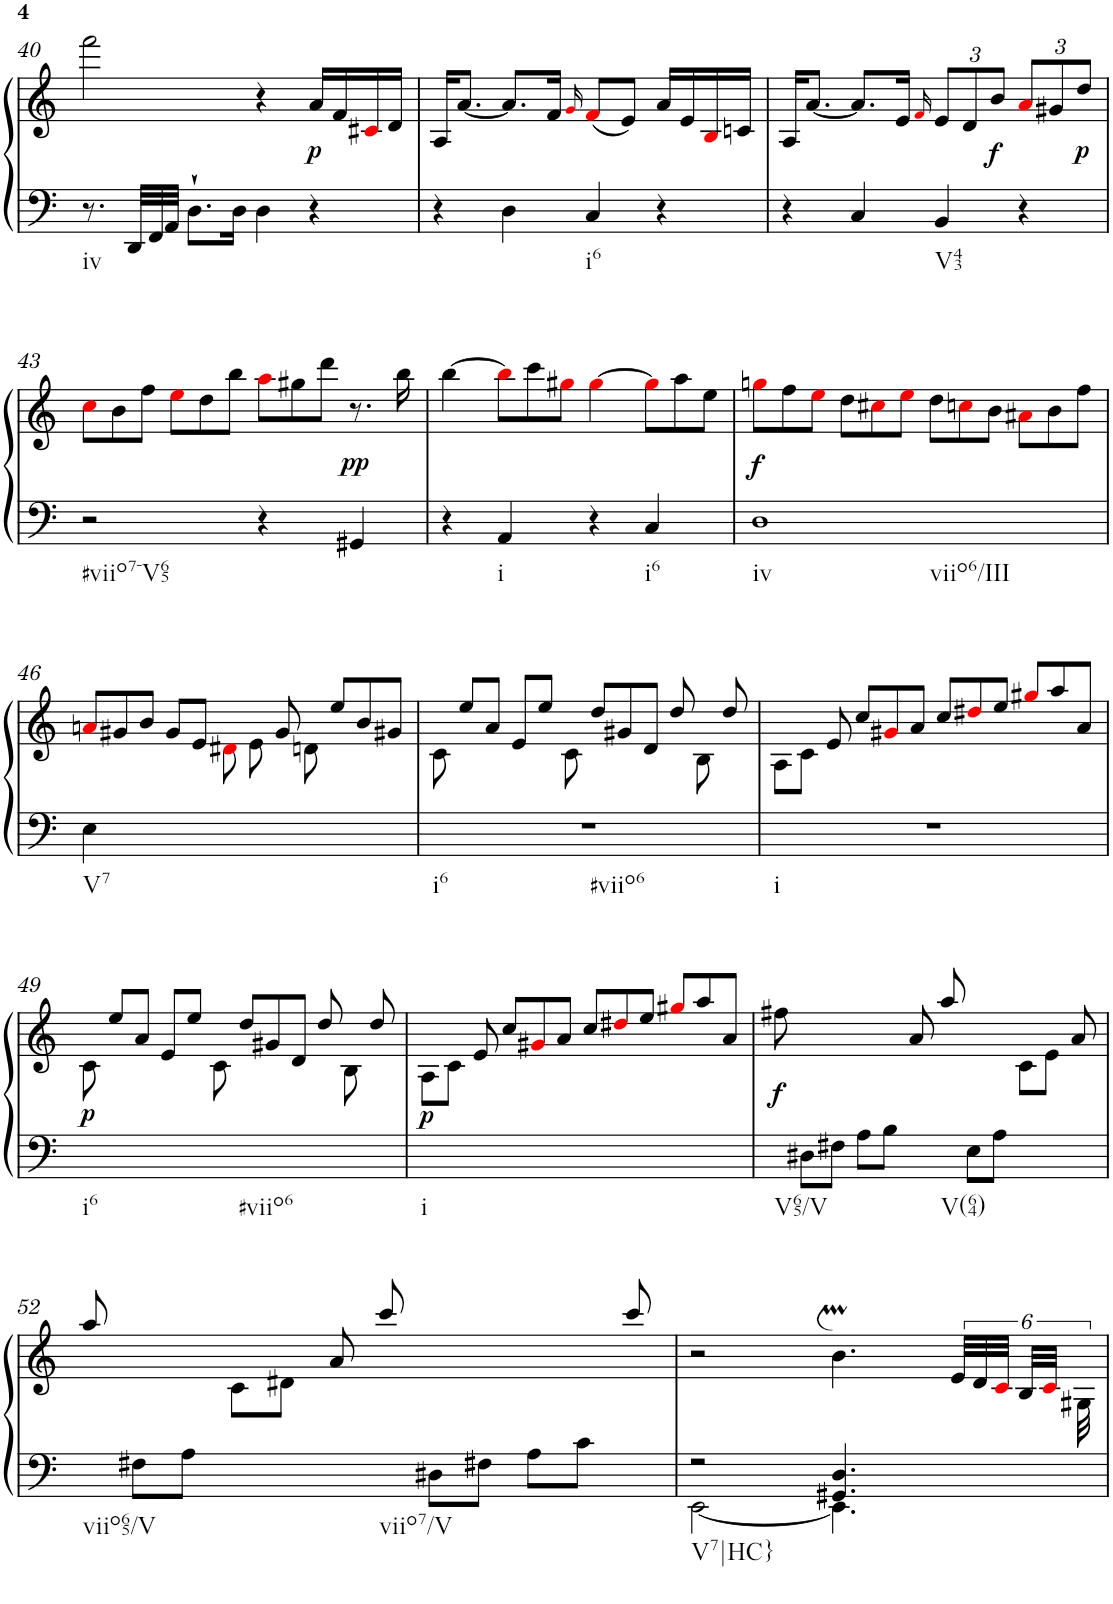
**kern	**kern	**dynam
*part1	*part1	*part1
*staff2	*staff1	*staff1/2
*I"Harpsichord	*	*
*I'Hch.	*	*
!!LO:PB:g=z
*clefF4	*clefG2	*
*k[]	*k[]	*
*M4/4	*M4/4	*
*met(c)	*met(c)	*
=40	=40	=40
8.r	2fff\	.
*Xtuplet	*	*
48DD/LLL	.	.
48FF/	.	.
48AA/JJJ	.	.
8.D`\L	.	.
16D\Jk	.	.
4D\	4r	.
!	!	!LO:DY:b
4r	16a/LL	p
.	16f/	.
.	16c#Xi/	.
.	16d/JJ	.
=41	=41	=41
4r	16A/KL	.
.	[8.a/J	.
4D\	8.a/L]	.
.	16f/Jk	.
.	16qgi/	.
4C/	(8fi/L	.
.	8e/J)	.
4r	16a/LL	.
.	16e/	.
.	16Bi/	.
.	16cn/JJ	.
=42	=42	=42
4r	16A/KL	.
.	[8.a/J	.
4C/	8.a/L]	.
.	16e/Jk	.
.	16qfi/	.
*	*Xbrackettup	*
4BB/	12e/L	.
.	12d/	.
!	!	!LO:DY:b
.	12b/J	f
4r	12ai/L	.
.	12g#X/	.
!	!	!LO:DY:b
.	12dd/J	p
!!LO:LB:g=z
=43	=43	=43
*	*Xtuplet	*
2r	12cci\L	.
.	12b\	.
.	12ff\J	.
.	12eei\L	.
.	12dd\	.
.	12bb\J	.
4r	12aai\L	.
.	12gg#X\	.
.	12ddd\J	.
!	!	!LO:DY:b
4GG#X/	8.r	pp
.	16bb\	.
=44	=44	=44
4r	[4bb\	.
4AA/	12bbi\L]	.
.	12ccc\	.
.	12gg#Xi\J	.
4r	[4gg#i\	.
4C/	12gg#i\L]	.
.	12aa\	.
.	12ee\J	.
=45	=45	=45
!	!	!LO:DY:b
1D	12ggni\L	f
.	12ff\	.
.	12eei\J	.
.	12dd\L	.
.	12cc#Xi\	.
.	12eei\J	.
.	12dd\L	.
.	12ccni\	.
.	12b\J	.
.	12a#Xi\L	.
.	12b\	.
.	12ff\J	.
!!LO:LB:g=z
=46	=46	=46
4E\	12ani/L	.
.	12g#X/	.
.	12b/J	.
2.ryy	12g#/L	.
.	12e/J	.
.	12d#Xi\	.
.	12e\	.
.	12g#/	.
.	12dn\	.
.	12ee/L	.
.	12b/	.
.	12g#X/J	.
=47	=47	=47
1r	12c\	.
.	12ee/L	.
.	12a/J	.
.	12e/L	.
.	12ee/J	.
.	12c\	.
.	12dd/L	.
.	12g#X/	.
.	12d/J	.
.	12dd/	.
.	12B\	.
.	12dd/	.
=48	=48	=48
1r	12A\L	.
.	12c\J	.
.	12e/	.
.	12cc/L	.
.	12g#Xi/	.
.	12a/J	.
.	12cc/L	.
.	12dd#Xi/	.
.	12ee/J	.
.	12gg#Xi/L	.
.	12aa/	.
.	12a/J	.
!!LO:LB:g=z
=49	=49	=49
!	!	!LO:DY:b
1ryy	12c\	p
.	12ee/L	.
.	12a/J	.
.	12e/L	.
.	12ee/J	.
.	12c\	.
.	12dd/L	.
.	12g#X/	.
.	12d/J	.
.	12dd/	.
.	12B\	.
.	12dd/	.
=50	=50	=50
!	!	!LO:DY:b
1ryy	12A\L	p
.	12c\J	.
.	12e/	.
.	12cc/L	.
.	12g#Xi/	.
.	12a/J	.
.	12cc/L	.
.	12dd#Xi/	.
.	12ee/J	.
.	12gg#Xi/L	.
.	12aa/	.
.	12a/J	.
=51	=51	=51
*^	*	*
!	!	!	!LO:DY:b
12ryy	1ryy	12ff#X\	f
12D#X\L	.	3ryy	.
12F#X\J	.	.	.
12A\L	.	.	.
12B\J	.	.	.
6ryy	.	12a/	.
.	.	12aa/	.
12E\L	.	6ryy	.
12A\J	.	.	.
4ryy	.	12c\L	.
.	.	12e\J	.
.	.	12a/	.
!!LO:LB:g=z
=52	=52	=52	=52
12ryy	1ryy	12aa/	.
12F#X\L	.	6ryy	.
12A\J	.	.	.
3ryy	.	12c\L	.
.	.	12d#X\J	.
.	.	12a/	.
.	.	12ccc/	.
12D#X\L	.	3ryy	.
12F#X\J	.	.	.
12A\L	.	.	.
12c\J	.	.	.
12ryy	.	12ccc/	.
=53	=53	=53	=53
2r	[<2EE\	2r	.
4.GG#X/ 4.D/	4.EE\]	4.bm\	.
*	*	*tuplet	*
*	*	*brackettup	*
8ryy	8ryy	48e/LLL	.
.	.	48d/	.
.	.	48ci/JJJ	.
.	.	48B/LLL	.
.	.	48ci/JJJ	.
.	.	48G#X\	.
*v	*v	*	*
=	=	=
*-	*-	*-
